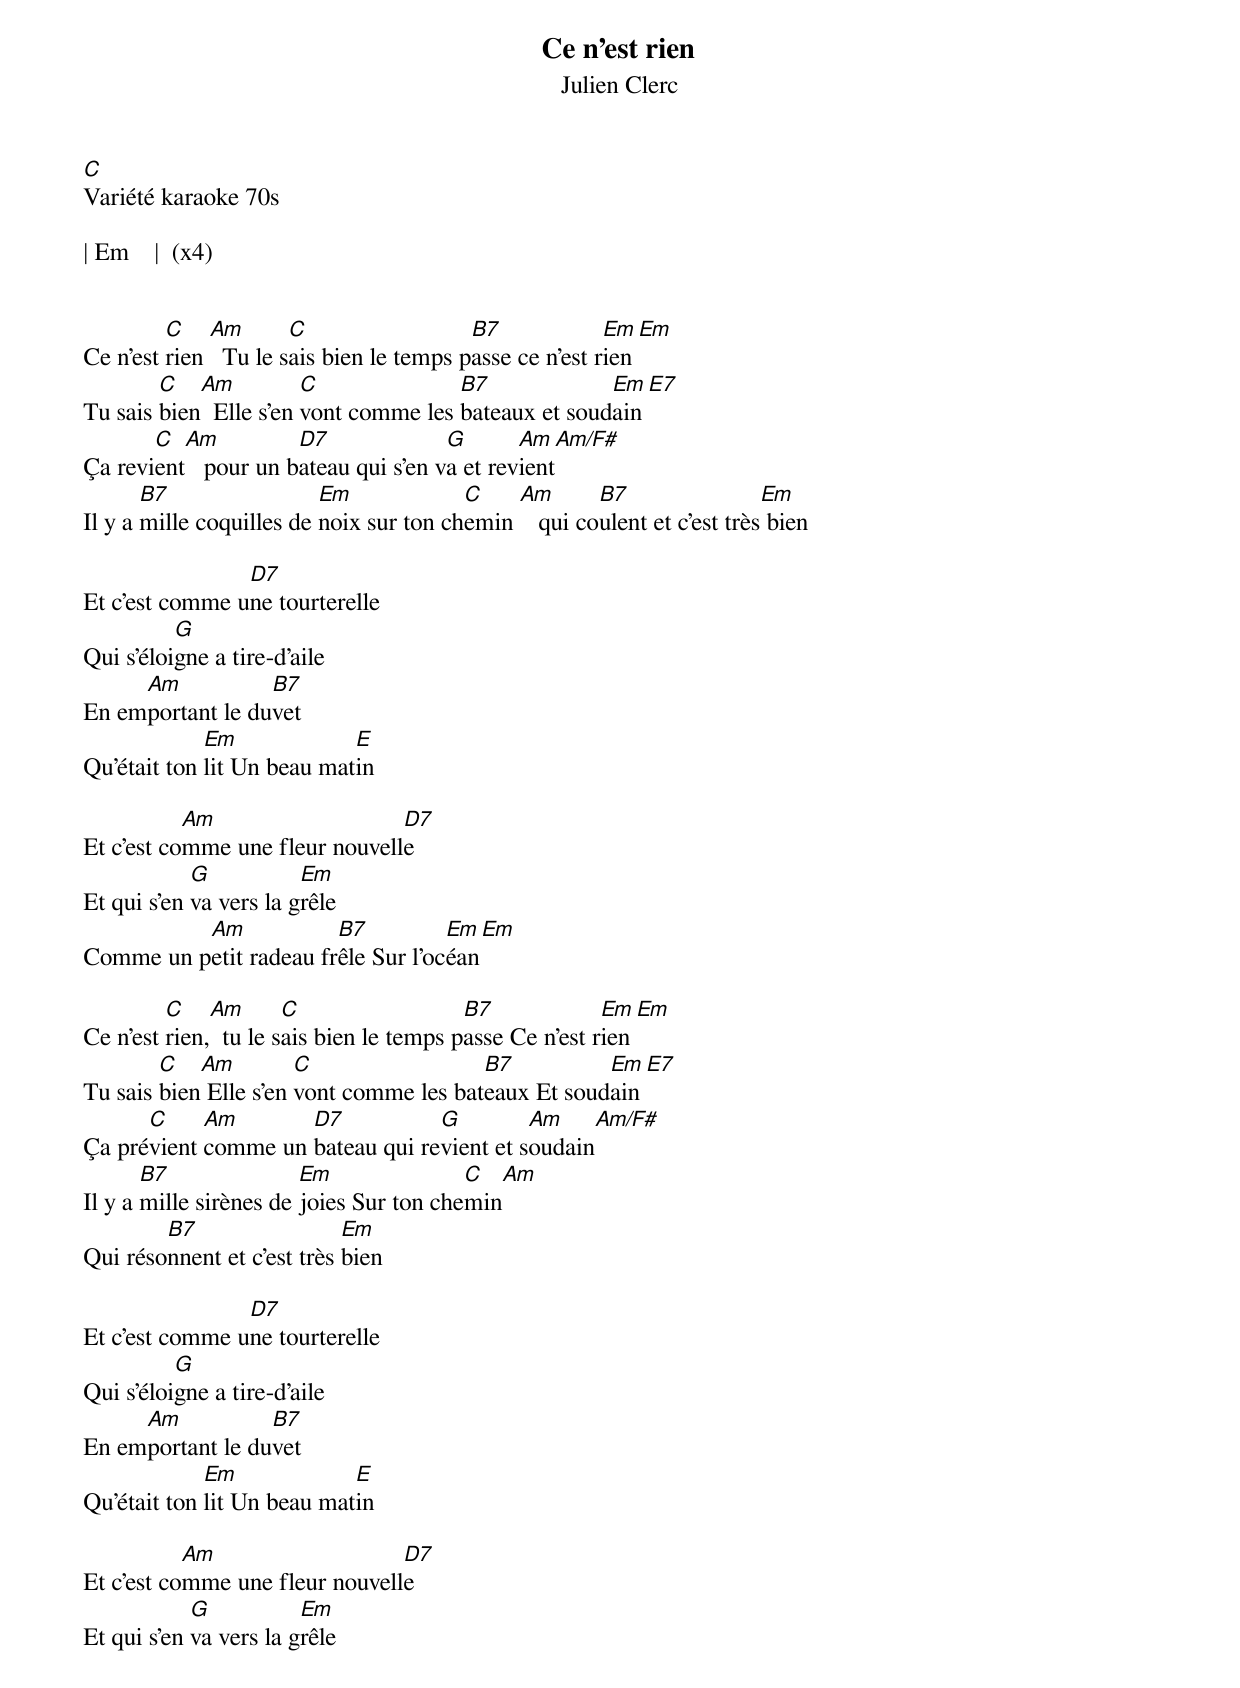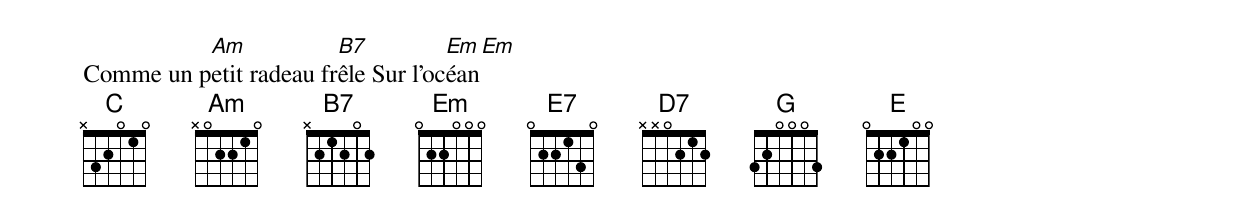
Ce n'est rien
Julien Clerc
C
Variété karaoke 70s

| Em    |  (x4)


         C    Am       C                  B7             Em       Em
Ce n'est rien   Tu le sais bien le temps passe ce n'est rien
        C   Am          C              B7             Em         E7
Tu sais bien  Elle s'en vont comme les bateaux et soudain
       C  Am          D7              G       Am         Am/F#
Ça revient   pour un bateau qui s'en va et revient
       B7                 Em             C    Am       B7                 Em
Il y a mille coquilles de noix sur ton chemin    qui coulent et c'est très bien

                D7
Et c'est comme une tourterelle
          G
Qui s'éloigne a tire-d'aile
     Am           B7
En emportant le duvet
             Em             E
Qu'était ton lit Un beau matin

           Am                   D7
Et c'est comme une fleur nouvelle
            G           Em
Et qui s'en va vers la grêle
          Am            B7          Em        Em
Comme un petit radeau frêle Sur l'océan

         C    Am       C                  B7             Em       Em
Ce n'est rien,  tu le sais bien le temps passe Ce n'est rien
        C   Am         C                 B7          Em         E7
Tu sais bien Elle s'en vont comme les bateaux Et soudain
      C     Am       D7           G         Am    Am/F#
Ça prévient comme un bateau qui revient et soudain
       B7               Em               C   Am
Il y a mille sirènes de joies Sur ton chemin
        B7                  Em
Qui résonnent et c'est très bien

                D7
Et c'est comme une tourterelle
          G
Qui s'éloigne a tire-d'aile
     Am           B7
En emportant le duvet
             Em             E
Qu'était ton lit Un beau matin

           Am                   D7
Et c'est comme une fleur nouvelle
            G           Em
Et qui s'en va vers la grêle
          Am            B7          Em        Em
Comme un petit radeau frêle Sur l'océan
